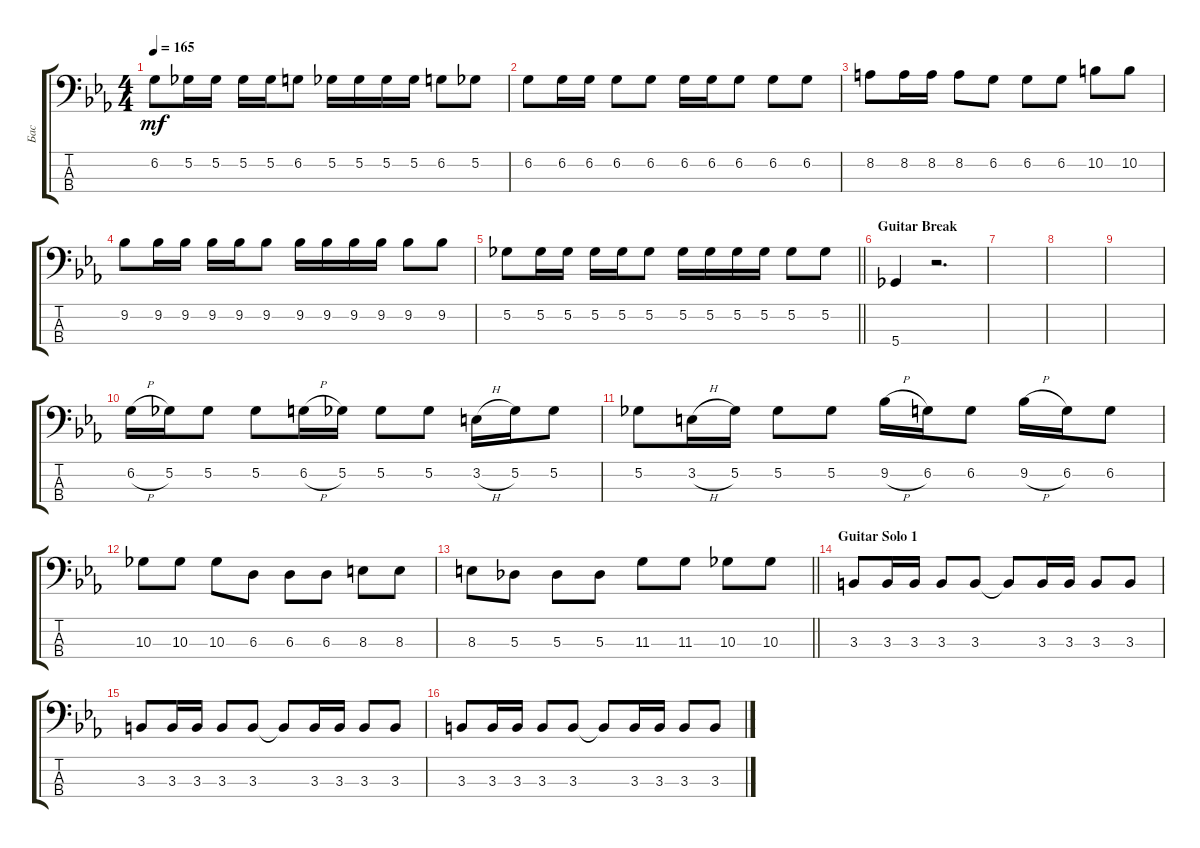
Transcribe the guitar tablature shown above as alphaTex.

\track ("Бас" "Бас") {instrument electricbassfinger}
\staff {score tabs}
\tuning (Gb2 Db2 Ab1 Db1) {hide}
\ts (4 4)
\tempo 165
\clef f4
\ks cminor
6.2.8{dy mf} 5.2.16 5.2.16 5.2.16 5.2.16 6.2.8 5.2.16 5.2.16 5.2.16 5.2.16 6.2.8 5.2.8 |
6.2.8 6.2.16 6.2.16 6.2.8 6.2.8 6.2.16 6.2.16 6.2.8 6.2.8 6.2.8 |
8.2.8 8.2.16 8.2.16 8.2.8 6.2.8 6.2.8 6.2.8 10.2.8 10.2.8 |
9.2.8 9.2.16 9.2.16 9.2.16 9.2.16 9.2.8 9.2.16 9.2.16 9.2.16 9.2.16 9.2.8 9.2.8 |
\barLineRight lightlight
5.2.8 5.2.16 5.2.16 5.2.16 5.2.16 5.2.8 5.2.16 5.2.16 5.2.16 5.2.16 5.2.8 5.2.8 |
\section ("" "Guitar Break")
5.4.4 r.2{d} |
|
|
|
6.2{h}.16 5.2.16 5.2.8 5.2.8 6.2{h}.16 5.2.16 5.2.8 5.2.8 3.2{h}.16 5.2.16 5.2.8 |
5.2.8 3.2{h}.16 5.2.16 5.2.8 5.2.8 9.2{h}.16 6.2.16 6.2.8 9.2{h}.16 6.2.16 6.2.8 |
10.3.8 10.3.8 10.3.8 6.3.8 6.3.8 6.3.8 8.3.8 8.3.8 |
\barLineRight lightlight
8.3.8 5.3.8 5.3.8 5.3.8 11.3.8 11.3.8 10.3.8 10.3.8 |
\section ("" "Guitar Solo 1")
3.3.8 3.3.16 3.3.16 3.3.8 3.3.8 3.3{t}.8 3.3.16 3.3.16 3.3.8 3.3.8 |
3.3.8 3.3.16 3.3.16 3.3.8 3.3.8 3.3{t}.8 3.3.16 3.3.16 3.3.8 3.3.8 |
3.3.8 3.3.16 3.3.16 3.3.8 3.3.8 3.3{t}.8 3.3.16 3.3.16 3.3.8 3.3.8
